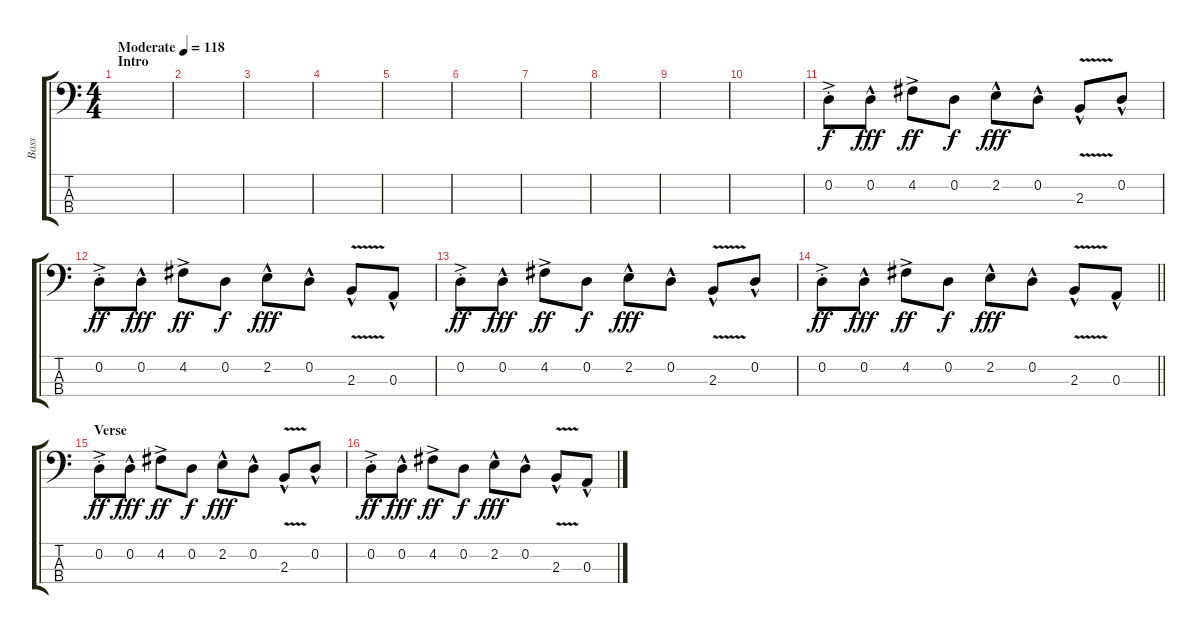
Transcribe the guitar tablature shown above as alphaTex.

\track ("Bass" "Bass") {instrument electricbassfinger}
\staff {score tabs}
\tuning (G2 D2 A1 D1) {hide}
\ts (4 4)
\section ("" "Intro")
\tempo (118 "Moderate")
\clef f4
\ks c
|
|
|
|
|
|
|
|
|
|
0.2{ac st}.8 0.2{hac}.8{dy fff} 4.2{ac}.8{dy ff} 0.2.8{dy f} 2.2{hac}.8{dy fff} 0.2{hac}.8 2.3{v hac}.8 0.2{hac}.8 |
0.2{ac st}.8{dy ff} 0.2{hac}.8{dy fff} 4.2{ac}.8{dy ff} 0.2.8{dy f} 2.2{hac}.8{dy fff} 0.2{hac}.8 2.3{v hac}.8 0.3{hac}.8 |
0.2{ac st}.8{dy ff} 0.2{hac}.8{dy fff} 4.2{ac}.8{dy ff} 0.2.8{dy f} 2.2{hac}.8{dy fff} 0.2{hac}.8 2.3{v hac}.8 0.2{hac}.8 |
\barLineRight lightlight
0.2{ac st}.8{dy ff} 0.2{hac}.8{dy fff} 4.2{ac}.8{dy ff} 0.2.8{dy f} 2.2{hac}.8{dy fff} 0.2{hac}.8 2.3{v hac}.8 0.3{hac}.8 |
\section ("" "Verse")
0.2{ac st}.8{dy ff} 0.2{hac}.8{dy fff} 4.2{ac}.8{dy ff} 0.2.8{dy f} 2.2{hac}.8{dy fff} 0.2{hac}.8 2.3{v hac}.8 0.2{hac}.8 |
0.2{ac st}.8{dy ff} 0.2{hac}.8{dy fff} 4.2{ac}.8{dy ff} 0.2.8{dy f} 2.2{hac}.8{dy fff} 0.2{hac}.8 2.3{v hac}.8 0.3{hac}.8
